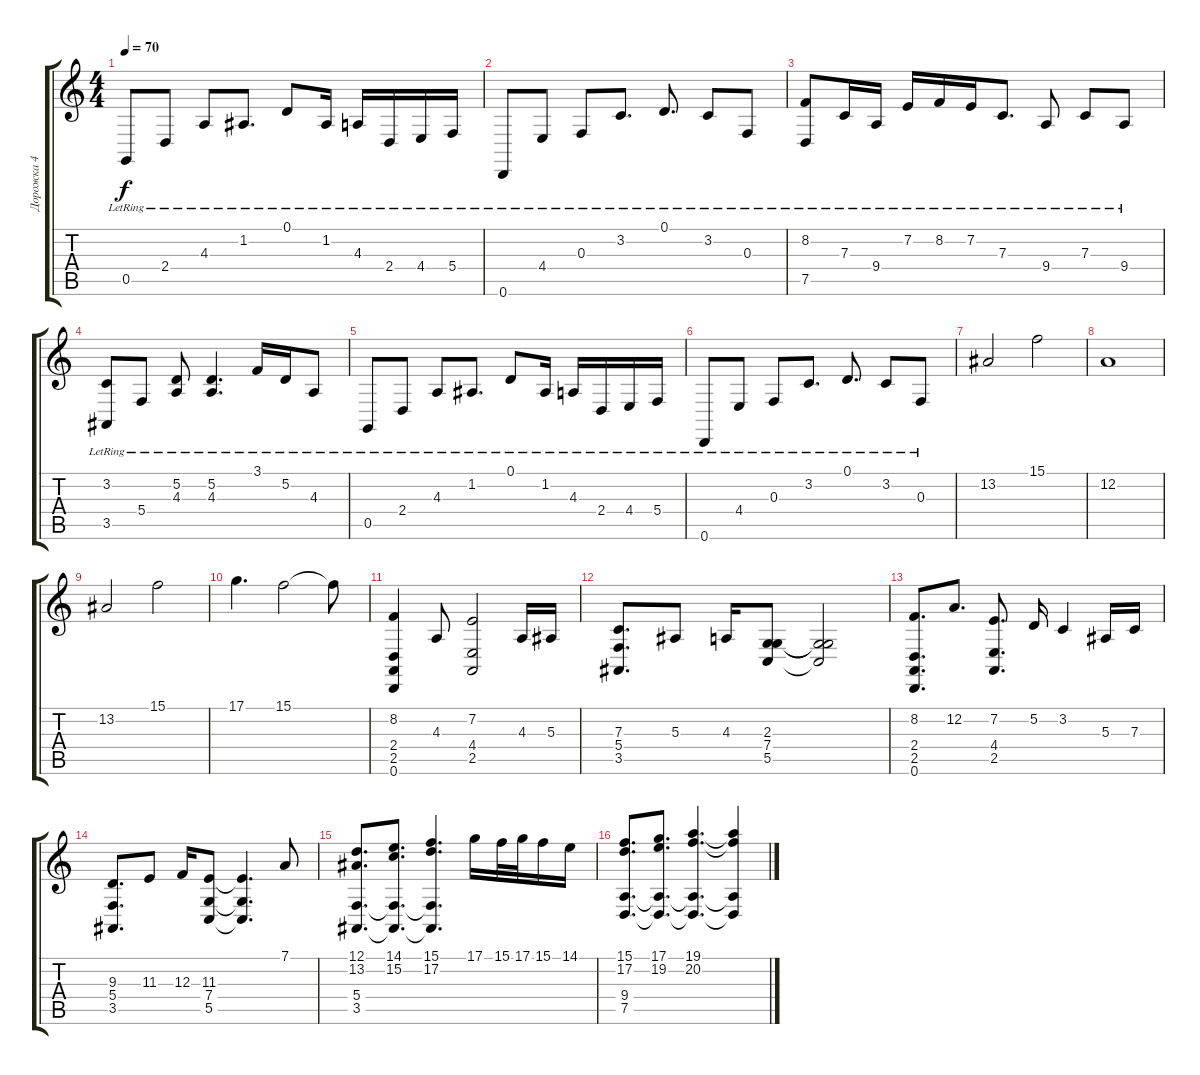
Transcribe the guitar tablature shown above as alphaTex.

\track ("Дорожка 4" "Дорожка 4") {instrument stringensemble1}
\staff {score tabs}
\tuning (D4 A3 F3 C3 G2 D2) {hide}
\ts (4 4)
\tempo 70
\clef g2
\ks c
0.5{lr}.8{dy f} 2.4{lr}.8 4.3{lr}.8 1.2{lr}.8{d} 0.1{lr}.8 1.2{lr}.16 4.3{lr}.16 2.4{lr}.16 4.4{lr}.16 5.4{lr}.16 |
0.6{lr}.8 4.4{lr}.8 0.3{lr}.8 3.2{lr}.8{d} 0.1{lr}.8{d} 3.2{lr}.8 0.3{lr}.8 |
(8.2{lr} 7.5{lr}).8 7.3{lr}.16 9.4{lr}.16 7.2{lr}.16 8.2{lr}.16 7.2{lr}.16 7.3{lr}.8{d} 9.4{lr}.8 7.3{lr}.8 9.4{lr}.8 |
(3.2{lr} 3.5{lr}).8 5.4{lr}.8 (5.2{lr} 4.3{lr}).8 (5.2{lr} 4.3{lr}).4{d} 3.1{lr}.16 5.2{lr}.16 4.3{lr}.8 |
0.5{lr}.8 2.4{lr}.8 4.3{lr}.8 1.2{lr}.8{d} 0.1{lr}.8 1.2{lr}.16 4.3{lr}.16 2.4{lr}.16 4.4{lr}.16 5.4{lr}.16 |
0.6{lr}.8 4.4{lr}.8 0.3{lr}.8 3.2{lr}.8{d} 0.1{lr}.8{d} 3.2{lr}.8 0.3{lr}.8 |
13.2.2 15.1.2 |
12.2.1 |
13.2.2 15.1.2 |
17.1.4{d} 15.1.2 15.1{t}.8 |
(8.2 2.4 2.5 0.6).4 4.3.8 (7.2 4.4 2.5).2 4.3.16 5.3.16 |
(7.3 5.4 3.5).8{d} 5.3.8 4.3.16 (2.3 7.4 5.5).8 (2.3{t} 7.4{t} 5.5{t}).2 |
(8.2 2.4 2.5 0.6).8{d} 12.2.8{d} (7.2 4.4 2.5).8{d} 5.2.16 3.2.4 5.3.16 7.3.16 |
(9.3 5.4 3.5).8{d} 11.3.8 12.3.16 (11.3 7.4 5.5).8 (11.3{t} 7.4{t} 5.5{t}).4{d} 7.1.8 |
(12.1 13.2 5.4 3.5).8{d} (14.1 15.2 5.4{t} 3.5{t}).8{d} (15.1 17.2 5.4{t} 3.5{t}).4{d} 17.1.16 15.1.32 17.1.32 15.1.16 14.1.16 |
(15.1 17.2 9.4 7.5).8{d} (17.1 19.2 9.4{t} 7.5{t}).8{d} (19.1 20.2 9.4{t} 7.5{t}).4{d} (19.1{t} 20.2{t} 9.4{t} 7.5{t}).4
